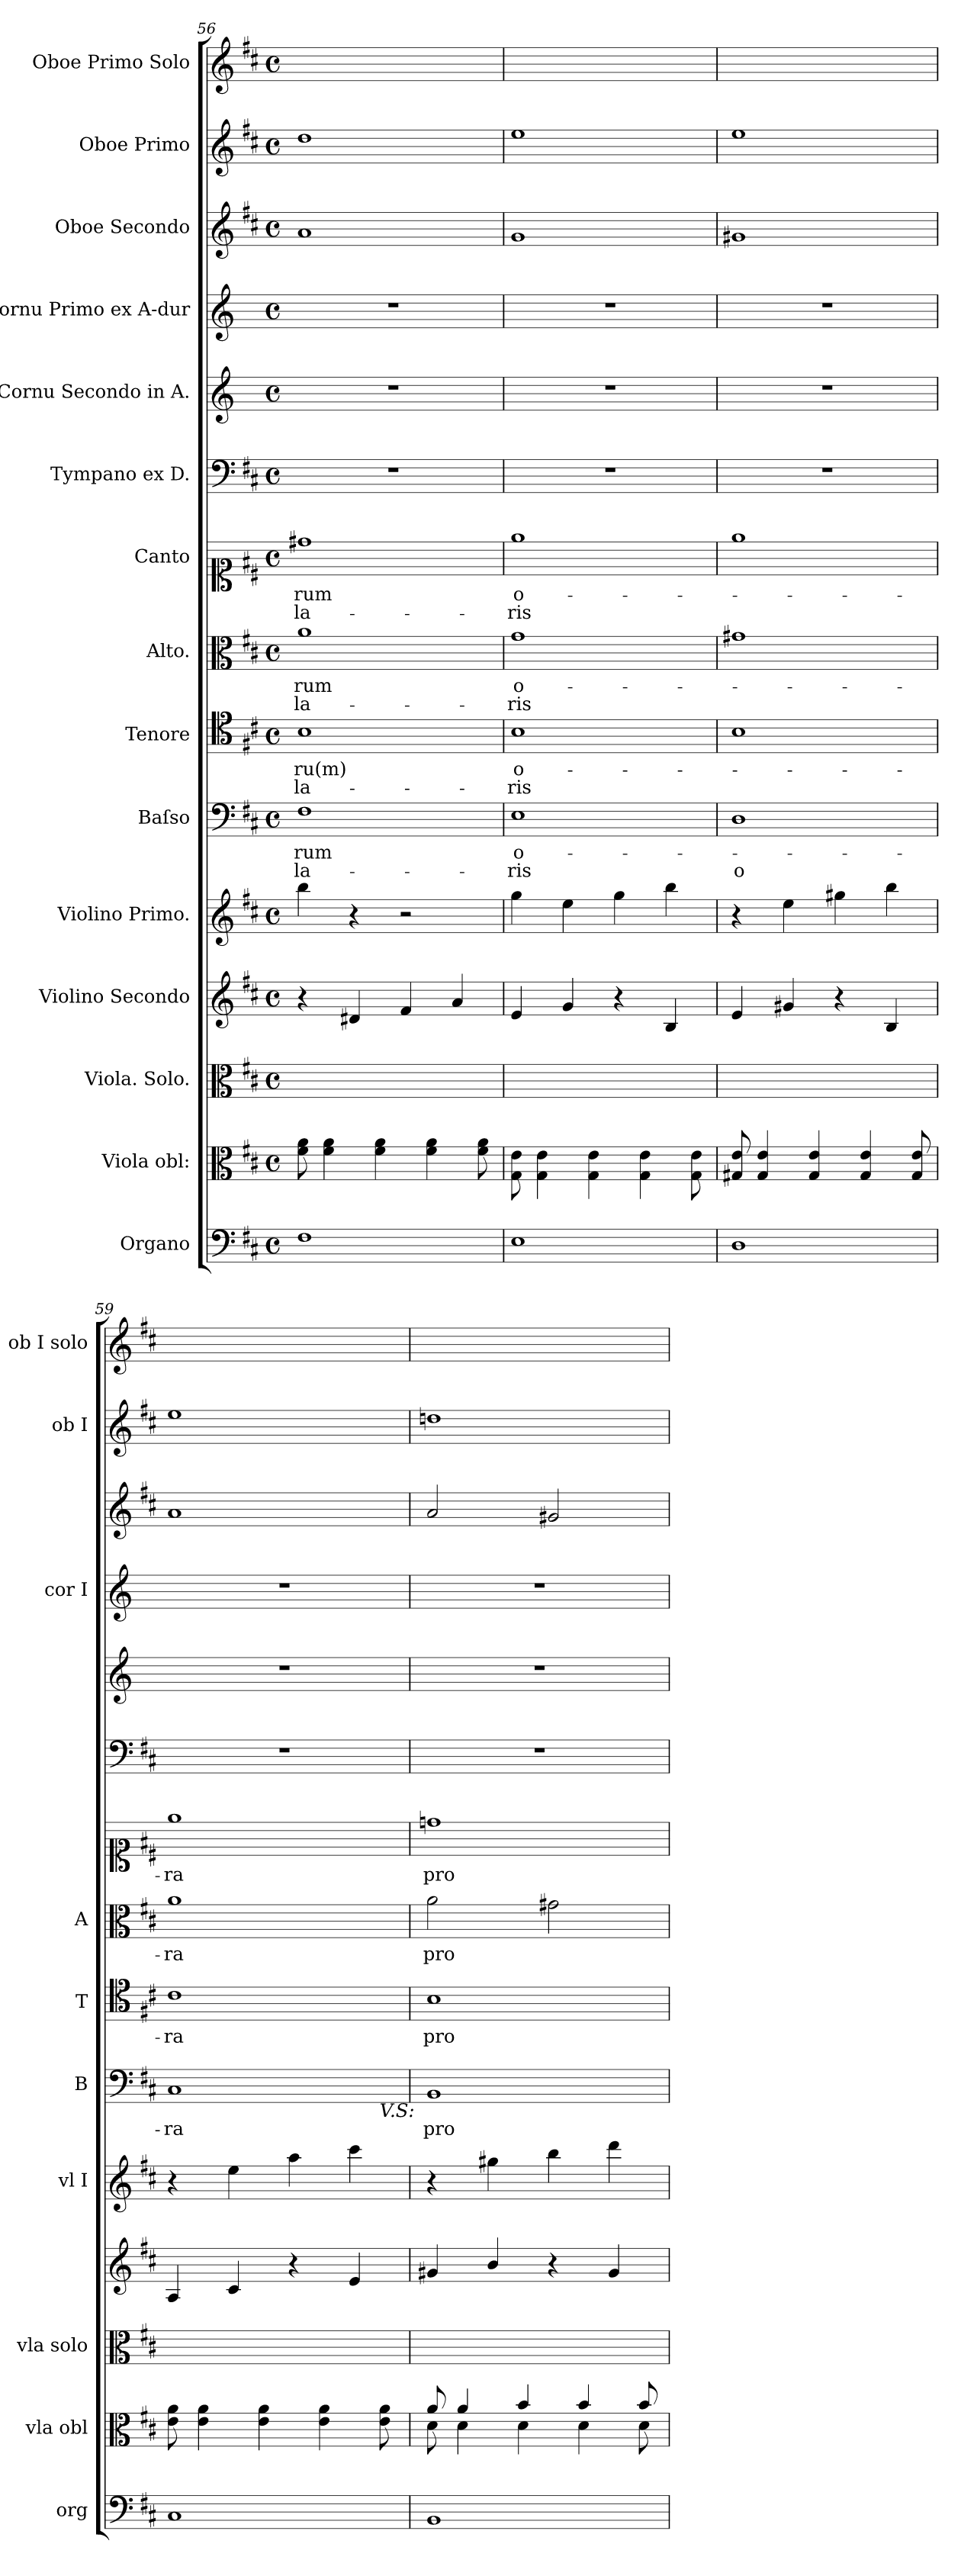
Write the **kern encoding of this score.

**kern	**kern	**kern	**kern	**kern	**kern	**text	**text	**kern	**text	**text	**kern	**text	**text	**kern	**text	**text	**kern	**kern	**kern	**kern	**kern	**kern
*part15	*part14	*part13	*part12	*part11	*part10	*part10	*part10	*part9	*part9	*part9	*part8	*part8	*part8	*part7	*part7	*part7	*part6	*part5	*part4	*part3	*part2	*part1
*staff15	*staff14	*staff13	*staff12	*staff11	*staff10	*staff10	*staff10	*staff9	*staff9	*staff9	*staff8	*staff8	*staff8	*staff7	*staff7	*staff7	*staff6	*staff5	*staff4	*staff3	*staff2	*staff1
*I"Organo	*I"Viola obl:	*I"Viola. Solo.	*I"Violino Secondo	*I"Violino Primo.	*I"Baſso	*	*	*I"Tenore	*	*	*I"Alto.	*	*	*I"Canto	*	*	*I"Tympano ex D.	*I"Cornu Secondo in A.	*I"Cornu Primo ex A-dur	*I"Oboe Secondo	*I"Oboe Primo	*I"Oboe Primo Solo
*I'org	*I'vla obl	*I'vla solo	*	*I'vl I	*I'B	*	*	*I'T	*	*	*I'A	*	*	*	*	*	*	*	*I'cor I	*	*I'ob I	*I'ob I solo
*clefF4	*clefC3	*clefC3	*clefG2	*clefG2	*clefF4	*	*	*clefC4	*	*	*clefC3	*	*	*clefC1	*	*	*clefF4	*clefG2	*clefG2	*clefG2	*clefG2	*clefG2
*	*	*	*	*	*	*	*	*	*	*	*	*	*	*	*	*	*	*ITrd-1c-2	*ITrd-1c-2	*	*	*
*k[f#c#]	*k[f#c#]	*k[f#c#]	*k[f#c#]	*k[f#c#]	*k[f#c#]	*	*	*k[f#c#]	*	*	*k[f#c#]	*	*	*k[f#c#]	*	*	*k[f#c#]	*k[f#c#]	*k[f#c#]	*k[f#c#]	*k[f#c#]	*k[f#c#]
*D:	*D:	*D:	*D:	*D:	*D:	*	*	*D:	*	*	*D:	*	*	*D:	*	*	*D:	*D:	*D:	*D:	*D:	*D:
*M4/4	*M4/4	*M4/4	*M4/4	*M4/4	*M4/4	*	*	*M4/4	*	*	*M4/4	*	*	*M4/4	*	*	*M4/4	*M4/4	*M4/4	*M4/4	*M4/4	*M4/4
*met(c)	*met(c)	*met(c)	*met(c)	*met(c)	*met(c)	*	*	*met(c)	*	*	*met(c)	*	*	*met(c)	*	*	*met(c)	*met(c)	*met(c)	*met(c)	*met(c)	*met(c)
=56	=56	=56	=56	=56	=56	=56	=56	=56	=56	=56	=56	=56	=56	=56	=56	=56	=56	=56	=56	=56	=56	=56
!	!	!	!	!	!	!	!	!	!	!LO:LY:i	!	!	!	!	!	!	!	!	!	!	!	!
1F#	8f#\ 8a\	1ryy	4r	4bb\	1F#	-rum	-la-	1B	-ru(m)	-la-	1a	-rum	-la-	1dd#X	-rum	-la-	1r	1r	1r	1a	1dd	1ryy
.	4f#\ 4a\	.	.	.	.	.	.	.	.	.	.	.	.	.	.	.	.	.	.	.	.	.
.	.	.	4d#X/	4r	.	.	.	.	.	.	.	.	.	.	.	.	.	.	.	.	.	.
.	4f#\ 4a\	.	.	.	.	.	.	.	.	.	.	.	.	.	.	.	.	.	.	.	.	.
.	.	.	4f#/	2r	.	.	.	.	.	.	.	.	.	.	.	.	.	.	.	.	.	.
.	4f#\ 4a\	.	.	.	.	.	.	.	.	.	.	.	.	.	.	.	.	.	.	.	.	.
.	.	.	4a/	.	.	.	.	.	.	.	.	.	.	.	.	.	.	.	.	.	.	.
.	8f#\ 8a\	.	.	.	.	.	.	.	.	.	.	.	.	.	.	.	.	.	.	.	.	.
=57	=57	=57	=57	=57	=57	=57	=57	=57	=57	=57	=57	=57	=57	=57	=57	=57	=57	=57	=57	=57	=57	=57
!	!	!	!	!	!	!	!	!	!	!LO:LY:i	!	!	!	!	!	!	!	!	!	!	!	!
1E	8G\ 8e\	1ryy	4e/	4gg\	1E	o-	-ris	1B	o-	-ris	1g	o-	-ris	1ee	o-	-ris	1r	1r	1r	1g	1ee	1ryy
.	4G\ 4e\	.	.	.	.	.	.	.	.	.	.	.	.	.	.	.	.	.	.	.	.	.
.	.	.	4g/	4ee\	.	.	.	.	.	.	.	.	.	.	.	.	.	.	.	.	.	.
.	4G\ 4e\	.	.	.	.	.	.	.	.	.	.	.	.	.	.	.	.	.	.	.	.	.
.	.	.	4r	4gg\	.	.	.	.	.	.	.	.	.	.	.	.	.	.	.	.	.	.
.	4G\ 4e\	.	.	.	.	.	.	.	.	.	.	.	.	.	.	.	.	.	.	.	.	.
.	.	.	4B/	4bb\	.	.	.	.	.	.	.	.	.	.	.	.	.	.	.	.	.	.
.	8G\ 8e\	.	.	.	.	.	.	.	.	.	.	.	.	.	.	.	.	.	.	.	.	.
=58	=58	=58	=58	=58	=58	=58	=58	=58	=58	=58	=58	=58	=58	=58	=58	=58	=58	=58	=58	=58	=58	=58
1D	8G#X/ 8e/	1ryy	4e/	4r	1D	.	o	1B	.	.	1g#X	.	.	1ee	.	.	1r	1r	1r	1g#X	1ee	1ryy
.	4G#/ 4e/	.	.	.	.	.	.	.	.	.	.	.	.	.	.	.	.	.	.	.	.	.
.	.	.	4g#X/	4ee\	.	.	.	.	.	.	.	.	.	.	.	.	.	.	.	.	.	.
.	4G#/ 4e/	.	.	.	.	.	.	.	.	.	.	.	.	.	.	.	.	.	.	.	.	.
.	.	.	4r	4gg#X\	.	.	.	.	.	.	.	.	.	.	.	.	.	.	.	.	.	.
.	4G#/ 4e/	.	.	.	.	.	.	.	.	.	.	.	.	.	.	.	.	.	.	.	.	.
.	.	.	4B/	4bb\	.	.	.	.	.	.	.	.	.	.	.	.	.	.	.	.	.	.
.	8G#/ 8e/	.	.	.	.	.	.	.	.	.	.	.	.	.	.	.	.	.	.	.	.	.
=59	=59	=59	=59	=59	=59	=59	=59	=59	=59	=59	=59	=59	=59	=59	=59	=59	=59	=59	=59	=59	=59	=59
*	*	*	*	*	*^	*	*	*	*	*	*	*	*	*	*	*	*	*	*	*	*	*
1C#	8e\ 8a\	1ryy	4A/	4r	1C#	2..ryy	-ra	.	1c#	-ra	.	1a	-ra	.	1ee	-ra	.	1r	1r	1r	1a	1ee	1ryy
.	4e\ 4a\	.	.	.	.	.	.	.	.	.	.	.	.	.	.	.	.	.	.	.	.	.	.
.	.	.	4c#/	4ee\	.	.	.	.	.	.	.	.	.	.	.	.	.	.	.	.	.	.	.
.	4e\ 4a\	.	.	.	.	.	.	.	.	.	.	.	.	.	.	.	.	.	.	.	.	.	.
.	.	.	4r	4aa\	.	.	.	.	.	.	.	.	.	.	.	.	.	.	.	.	.	.	.
.	4e\ 4a\	.	.	.	.	.	.	.	.	.	.	.	.	.	.	.	.	.	.	.	.	.	.
.	.	.	4e/	4ccc#\	.	.	.	.	.	.	.	.	.	.	.	.	.	.	.	.	.	.	.
!	!	!	!	!	!	!LO:TX:b:i:t=V.S&colon;	!	!	!	!	!	!	!	!	!	!	!	!	!	!	!	!	!
.	8e\ 8a\	.	.	.	.	8ryy	.	.	.	.	.	.	.	.	.	.	.	.	.	.	.	.	.
*	*	*	*	*	*v	*v	*	*	*	*	*	*	*	*	*	*	*	*	*	*	*	*	*
=60	=60	=60	=60	=60	=60	=60	=60	=60	=60	=60	=60	=60	=60	=60	=60	=60	=60	=60	=60	=60	=60	=60
*	*^	*	*	*	*	*	*	*	*	*	*	*	*	*	*	*	*	*	*	*	*	*
1BB	8a/	8d\	1ryy	4g#X/	4r	1BB	pro	.	1B	pro	.	2a\	pro	.	1ddn	pro	.	1r	1r	1r	2a/	1ddn	1ryy
.	4a/	4d\	.	.	.	.	.	.	.	.	.	.	.	.	.	.	.	.	.	.	.	.	.
.	.	.	.	4b/	4gg#X\	.	.	.	.	.	.	.	.	.	.	.	.	.	.	.	.	.	.
.	4b/	4d\	.	.	.	.	.	.	.	.	.	.	.	.	.	.	.	.	.	.	.	.	.
.	.	.	.	4r	4bb\	.	.	.	.	.	.	2g#X\	.	.	.	.	.	.	.	.	2g#X/	.	.
.	4b/	4d\	.	.	.	.	.	.	.	.	.	.	.	.	.	.	.	.	.	.	.	.	.
.	.	.	.	4g#/	4ddd\	.	.	.	.	.	.	.	.	.	.	.	.	.	.	.	.	.	.
.	8b/	8d\	.	.	.	.	.	.	.	.	.	.	.	.	.	.	.	.	.	.	.	.	.
*	*v	*v	*	*	*	*	*	*	*	*	*	*	*	*	*	*	*	*	*	*	*	*	*
=	=	=	=	=	=	=	=	=	=	=	=	=	=	=	=	=	=	=	=	=	=	=
*-	*-	*-	*-	*-	*-	*-	*-	*-	*-	*-	*-	*-	*-	*-	*-	*-	*-	*-	*-	*-	*-	*-
